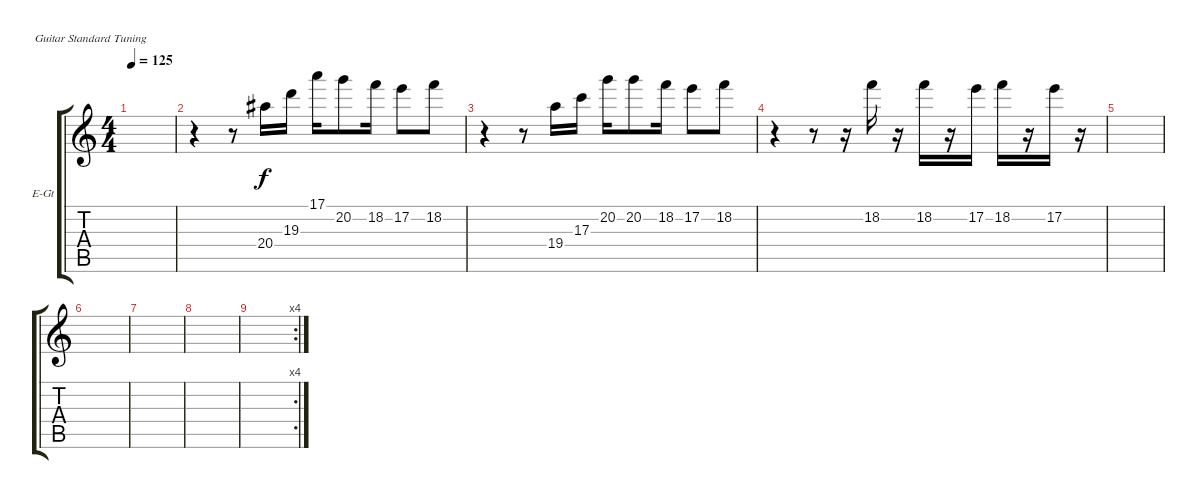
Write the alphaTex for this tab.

\defaultSystemsLayout 4
\bracketExtendMode groupsimilarinstruments
\firstSystemTrackNameOrientation horizontal
\otherSystemsTrackNameOrientation horizontal
\track ("Electric Guitar" "E-Gt") {instrument overdrivenguitar}
\staff {score tabs}
\tuning (E4 B3 G3 D3 A2 E2)
\ts (4 4)
\tempo 125
\clef g2
\ks c
|
r.4 r.8 20.4.16 19.3.16 17.1.16 20.2.8 18.2.16 17.2.8 18.2.8 |
r.4 r.8 19.4.16 17.3.16 20.2.16 20.2.8 18.2.16 17.2.8 18.2.8 |
r.4 r.8 r.16 18.2.16 r.16 18.2.16 r.16 17.2.16 18.2.16 r.16 17.2.16 r.16 |
|
|
|
|
\rc 4
